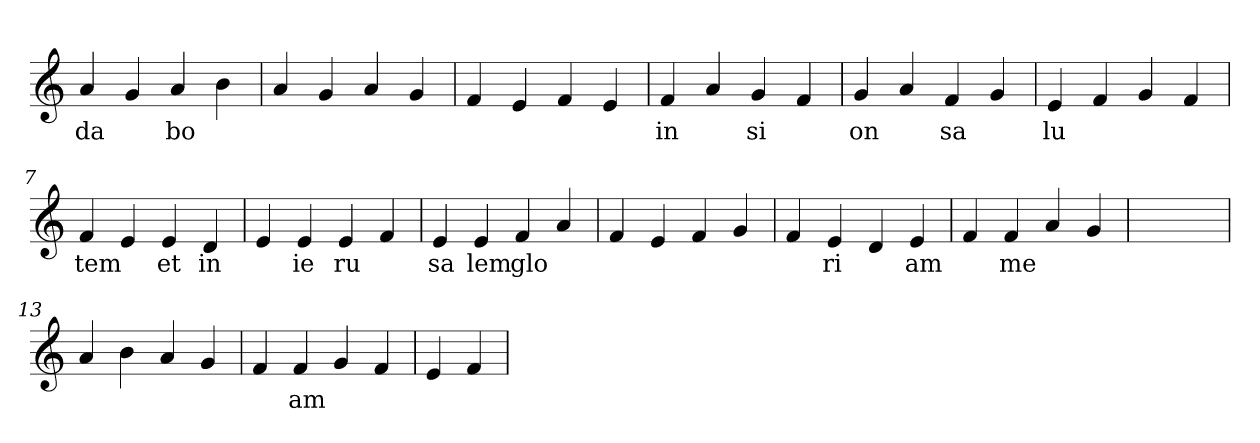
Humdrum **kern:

**kern	**text
*part1	*part1
*staff1	*staff1
*clefG2	*
=1	=1
4a	da
4g	.
4a	bo
4b	.
=2	=2
4a	.
4g	.
4a	.
4g	.
=3	=3
4f	.
4e	.
4f	.
4e	.
=4	=4
4f	in
4a	.
4g	si
4f	.
=5	=5
4g	on
4a	.
4f	sa
4g	.
=6	=6
4e	lu
4f	.
4g	.
4f	.
=7	=7
4f	tem
4e	.
4e	et
4d	in
=8	=8
4e	.
4e	ie
4e	ru
4f	.
=9	=9
4e	sa
4e	lem
4f	glo
4a	.
=10	=10
4f	.
4e	.
4f	.
4g	.
=11	=11
4f	.
4e	ri
4d	.
4e	am
=12	=12
4f	.
4f	me
4a	.
4g	.
=13	=13
1ryy	.
=13	=13
4a	.
4b	.
4a	.
4g	.
=14	=14
4f	.
4f	am
4g	.
4f	.
=15	=15
4e	.
4f	.
=	=
*-	*-
